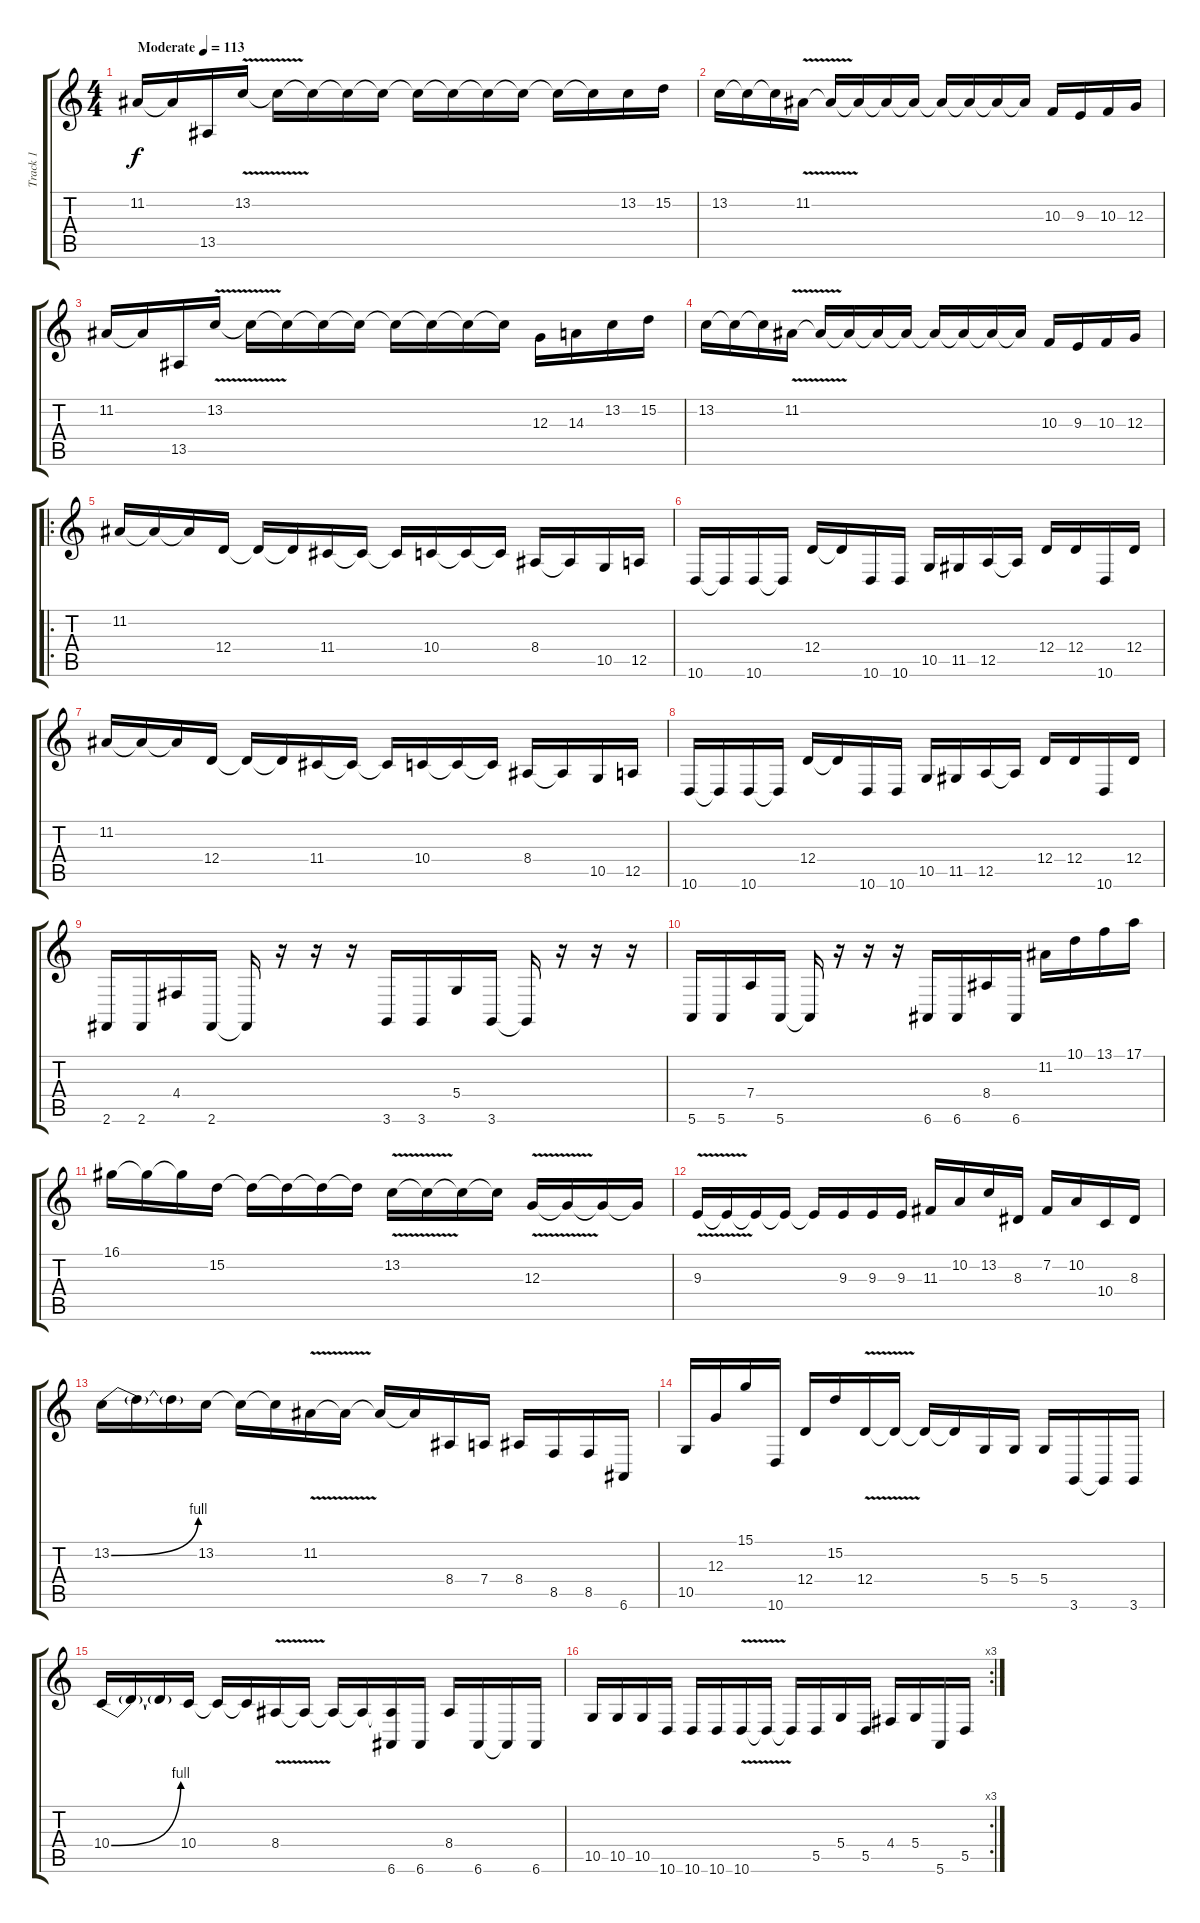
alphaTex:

\track ("Track 1" "Track 1") {instrument lead5charang}
\staff {score tabs}
\tuning (E4 B3 G3 D3 A2 E2) {hide}
\ts (4 4)
\tempo (113 "Moderate")
\clef g2
\ks c
11.2.16{dy f instrument lead5charang} 11.2{t}.16 13.5.16 13.2{v}.16 13.2{t}.16 13.2{t}.16 13.2{t}.16 13.2{t}.16 13.2{t}.16 13.2{t}.16 13.2{t}.16 13.2{t}.16 13.2{t}.16 13.2{t}.16 13.2.16 15.2.16 |
13.2.16 13.2{t}.16 13.2{t}.16 11.2{v}.16 11.2{t}.16 11.2{t}.16 11.2{t}.16 11.2{t}.16 11.2{t}.16 11.2{t}.16 11.2{t}.16 11.2{t}.16 10.3.16 9.3.16 10.3.16 12.3.16 |
11.2.16 11.2{t}.16 13.5.16 13.2{v}.16 13.2{t}.16 13.2{t}.16 13.2{t}.16 13.2{t}.16 13.2{t}.16 13.2{t}.16 13.2{t}.16 13.2{t}.16 12.3.16 14.3.16 13.2.16 15.2.16 |
13.2.16 13.2{t}.16 13.2{t}.16 11.2{v}.16 11.2{t}.16 11.2{t}.16 11.2{t}.16 11.2{t}.16 11.2{t}.16 11.2{t}.16 11.2{t}.16 11.2{t}.16 10.3.16 9.3.16 10.3.16 12.3.16 |
\ro
11.2.16 11.2{t}.16 11.2{t}.16 12.4.16 12.4{t}.16 12.4{t}.16 11.4.16 11.4{t}.16 11.4{t}.16 10.4.16 10.4{t}.16 10.4{t}.16 8.4.16 8.4{t}.16 10.5.16 12.5.16 |
10.6.16 10.6{t}.16 10.6.16 10.6{t}.16 12.4.16 12.4{t}.16 10.6.16 10.6.16 10.5.16 11.5.16 12.5.16 12.5{t}.16 12.4.16 12.4.16 10.6.16 12.4.16 |
11.2.16 11.2{t}.16 11.2{t}.16 12.4.16 12.4{t}.16 12.4{t}.16 11.4.16 11.4{t}.16 11.4{t}.16 10.4.16 10.4{t}.16 10.4{t}.16 8.4.16 8.4{t}.16 10.5.16 12.5.16 |
10.6.16 10.6{t}.16 10.6.16 10.6{t}.16 12.4.16 12.4{t}.16 10.6.16 10.6.16 10.5.16 11.5.16 12.5.16 12.5{t}.16 12.4.16 12.4.16 10.6.16 12.4.16 |
2.6.16 2.6.16 4.4.16 2.6.16 2.6{t}.16 r.16 r.16 r.16 3.6.16 3.6.16 5.4.16 3.6.16 3.6{t}.16 r.16 r.16 r.16 |
5.6.16 5.6.16 7.4.16 5.6.16 5.6{t}.16 r.16 r.16 r.16 6.6.16 6.6.16 8.4.16 6.6.16 11.2.16 10.1.16 13.1.16 17.1.16 |
16.1.16 16.1{t}.16 16.1{t}.16 15.2.16 15.2{t}.16 15.2{t}.16 15.2{t}.16 15.2{t}.16 13.2{v}.16 13.2{t}.16 13.2{t}.16 13.2{t}.16 12.3{v}.16 12.3{t}.16 12.3{t}.16 12.3{t}.16 |
9.3{v}.16 9.3{t}.16 9.3{t}.16 9.3{t}.16 9.3{t}.16 9.3.16 9.3.16 9.3.16 11.3.16 10.2.16 13.2.16 8.3.16 7.2.16 10.2.16 10.4.16 8.3.16 |
13.2{be (bend 0 0 60 4)}.16 13.2{t}.16 13.2{t}.16 13.2.16 13.2{t}.16 13.2{t}.16 11.2{v}.16 11.2{t}.16 11.2{t}.16 11.2{t}.16 8.4.16 7.4.16 8.4.16 8.5.16 8.5.16 6.6.16 |
10.5.16 12.3.16 15.1.16 10.6.16 12.4.16 15.2.16 12.4{v}.16 12.4{t}.16 12.4{t}.16 12.4{t}.16 5.4.16 5.4.16 5.4.16 3.6.16 3.6{t}.16 3.6.16 |
10.4{be (bend 0 0 60 4)}.16 10.4{t}.16 10.4{t}.16 10.4.16 10.4{t}.16 10.4{t}.16 8.4{v}.16 8.4{t}.16 8.4{t}.16 8.4{t}.16 (8.4{t} 6.6).16 6.6.16 8.4.16 6.6.16 6.6{t}.16 6.6.16 |
\rc 3
10.5.16 10.5.16 10.5.16 10.6.16 10.6.16 10.6.16 10.6{v}.16 10.6{t}.16 10.6{t}.16 5.5.16 5.4.16 5.5.16 4.4.16 5.4.16 5.6.16 5.5.16
